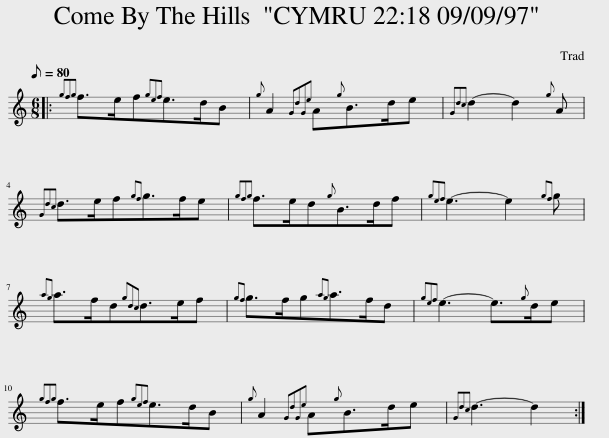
X:1
L:1/8
Q:1/8=80
M:6/8
I:linebreak $
K:C
V:1 treble
V:1
|:{gfg} f>ef{gef}e>dB |{g} A2{GdGe} A{g}B>de |{Gdc} d2- d2{g} A |${Gdc} d>ef{gf}g>fe |{gfg} f>ed{g}B>df | %5
{gef} e3- e2{gf} g |${ag} a>fd{gdc}d>ef |{gf} g>fg{ag}a>fd |{gef} e3- e3/2{g}d/e |${gfg} f>ef{gef}e>dB | %10
{g} A2{GdGe} A{g}B>de |{Gdc} d3- d2 :| %12
